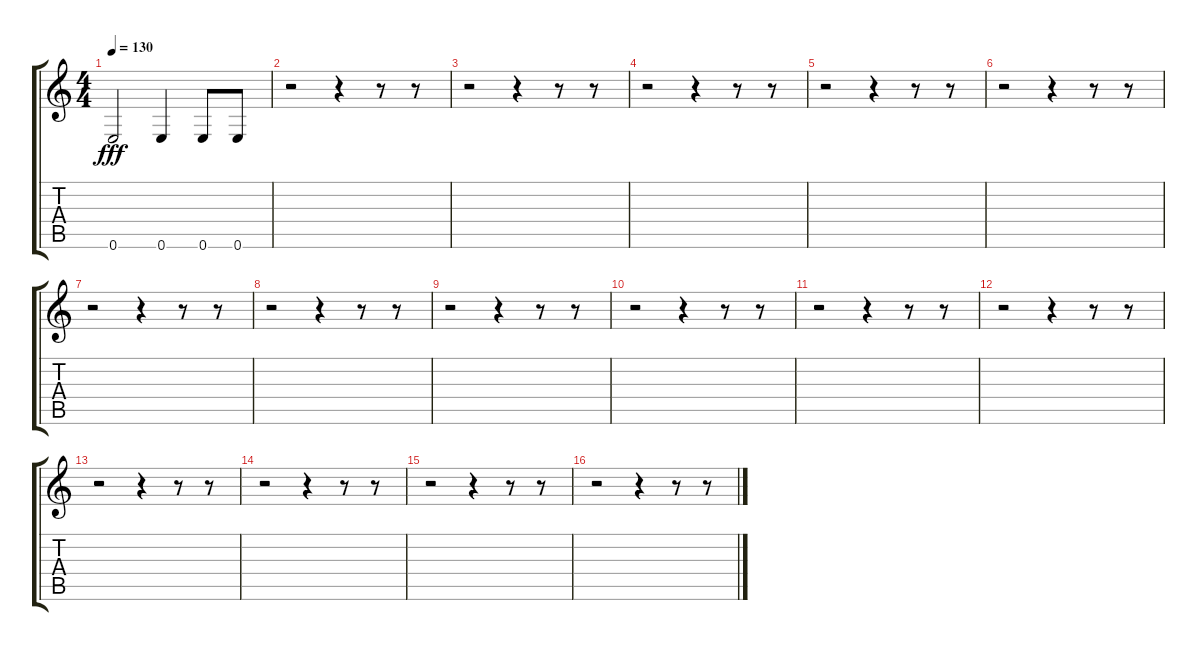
\track "" {instrument electricbasspick}
\staff {score tabs}
\tuning (E4 B3 G3 D3 A2 E2) {hide}
\ts (4 4)
\tempo 130
\clef g2
\ks c
0.6.2{dy fff} 0.6.4 0.6.8 0.6.8 |
r.2 r.4 r.8 r.8 |
r.2 r.4 r.8 r.8 |
r.2 r.4 r.8 r.8 |
r.2 r.4 r.8 r.8 |
r.2 r.4 r.8 r.8 |
r.2 r.4 r.8 r.8 |
r.2 r.4 r.8 r.8 |
r.2 r.4 r.8 r.8 |
r.2 r.4 r.8 r.8 |
r.2 r.4 r.8 r.8 |
r.2 r.4 r.8 r.8 |
r.2 r.4 r.8 r.8 |
r.2 r.4 r.8 r.8 |
r.2 r.4 r.8 r.8 |
r.2 r.4 r.8 r.8
